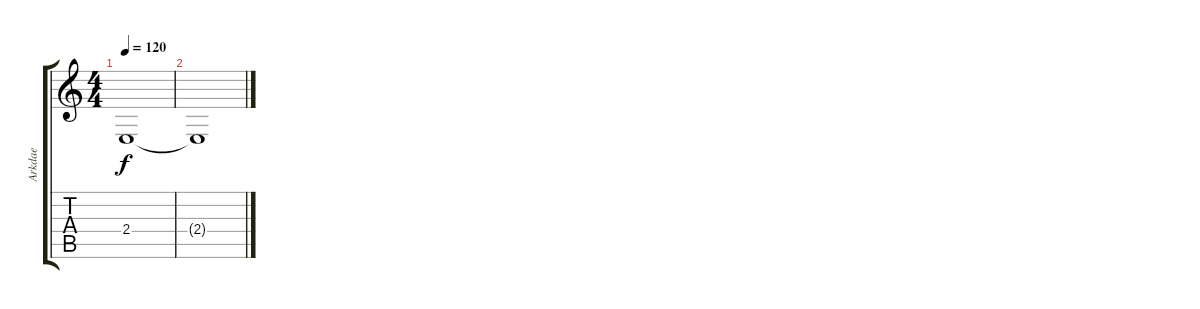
\track ("Arkdae" "Arkdae") {instrument acousticgrandpiano}
\staff {score tabs}
\tuning (E4 B3 G3 D3 A2 E2) {hide}
\ts (4 4)
\tempo 120
\clef g2
\ks c
2.4{t}.1{dy f} |
2.4{t}.1
